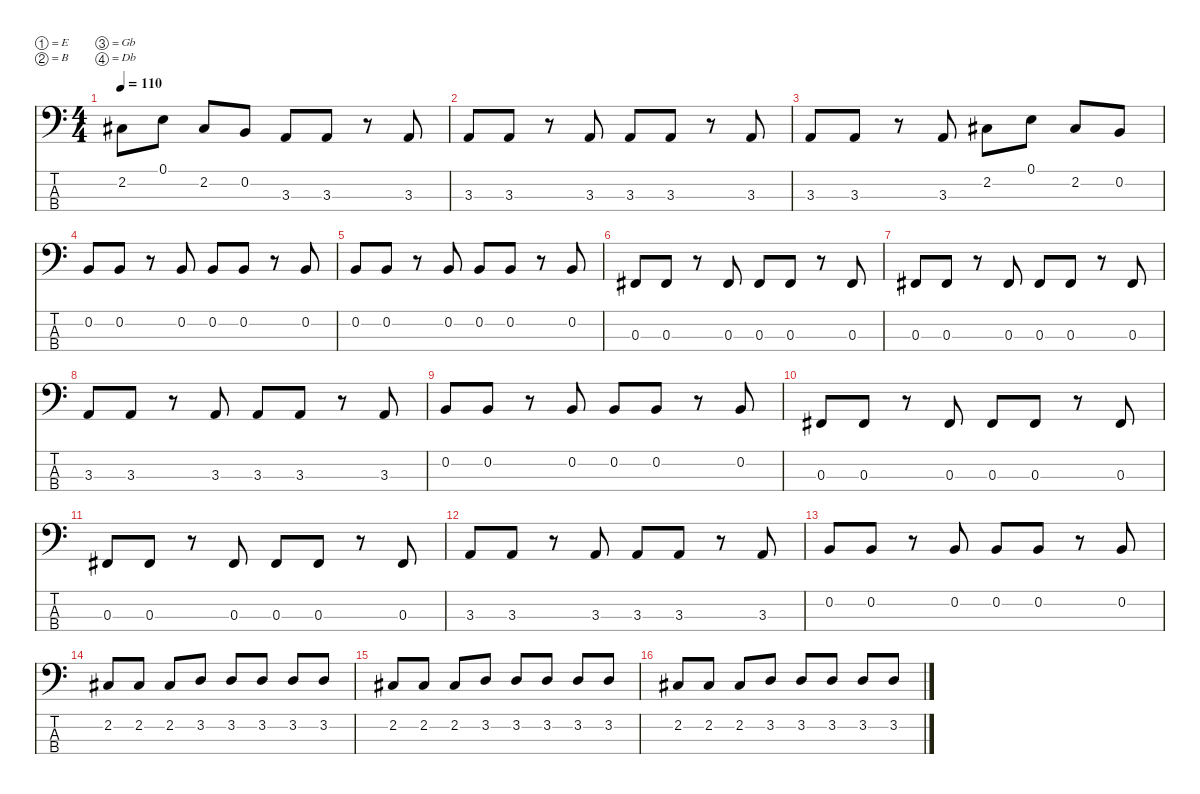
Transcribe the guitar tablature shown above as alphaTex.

\defaultSystemsLayout 4
\hideDynamics
\bracketExtendMode nobrackets
\singleTrackTrackNamePolicy hidden
\multiTrackTrackNamePolicy hidden
\firstSystemTrackNameMode fullname
\firstSystemTrackNameOrientation horizontal
\otherSystemsTrackNameOrientation horizontal
\track ("Bass [Jeff Caxide]" "el.bs.") {instrument electricbasspick}
\staff {score tabs}
\tuning (E2 B1 Gb1 Db1)
\ts (4 4)
\tempo 110
\clef f4
\ks c
2.2{acc #}.8{dy f beam Down} 0.1.8{beam Down} 2.2{acc #}.8{beam Up} 0.2.8{beam Up} 3.3.8{beam Up} 3.3.8{beam Up} r.8{beam Up} 3.3.8{beam Up} |
3.3.8{beam Up} 3.3.8{beam Up} r.8{beam Up} 3.3.8{beam Up} 3.3.8{beam Up} 3.3.8{beam Up} r.8{beam Up} 3.3.8{beam Up} |
3.3.8{beam Up} 3.3.8{beam Up} r.8{beam Up} 3.3.8{beam Up} 2.2{acc #}.8{beam Down} 0.1.8{beam Down} 2.2{acc #}.8{beam Up} 0.2.8{beam Up} |
0.2.8{beam Up} 0.2.8{beam Up} r.8{beam Up} 0.2.8{beam Up} 0.2.8{beam Up} 0.2.8{beam Up} r.8{beam Up} 0.2.8{beam Up} |
0.2.8{beam Up} 0.2.8{beam Up} r.8{beam Up} 0.2.8{beam Up} 0.2.8{beam Up} 0.2.8{beam Up} r.8{beam Up} 0.2.8{beam Up} |
0.3{acc #}.8{beam Up} 0.3{acc #}.8{beam Up} r.8{beam Up} 0.3{acc #}.8{beam Up} 0.3{acc #}.8{beam Up} 0.3{acc #}.8{beam Up} r.8{beam Up} 0.3{acc #}.8{beam Up} |
0.3{acc #}.8{beam Up} 0.3{acc #}.8{beam Up} r.8{beam Up} 0.3{acc #}.8{beam Up} 0.3{acc #}.8{beam Up} 0.3{acc #}.8{beam Up} r.8{beam Up} 0.3{acc #}.8{beam Up} |
3.3.8{beam Up} 3.3.8{beam Up} r.8{beam Up} 3.3.8{beam Up} 3.3.8{beam Up} 3.3.8{beam Up} r.8{beam Up} 3.3.8{beam Up} |
0.2.8{beam Up} 0.2.8{beam Up} r.8{beam Up} 0.2.8{beam Up} 0.2.8{beam Up} 0.2.8{beam Up} r.8{beam Up} 0.2.8{beam Up} |
0.3{acc #}.8{beam Up} 0.3{acc #}.8{beam Up} r.8{beam Up} 0.3{acc #}.8{beam Up} 0.3{acc #}.8{beam Up} 0.3{acc #}.8{beam Up} r.8{beam Up} 0.3{acc #}.8{beam Up} |
0.3{acc #}.8{beam Up} 0.3{acc #}.8{beam Up} r.8{beam Up} 0.3{acc #}.8{beam Up} 0.3{acc #}.8{beam Up} 0.3{acc #}.8{beam Up} r.8{beam Up} 0.3{acc #}.8{beam Up} |
3.3.8{beam Up} 3.3.8{beam Up} r.8{beam Up} 3.3.8{beam Up} 3.3.8{beam Up} 3.3.8{beam Up} r.8{beam Up} 3.3.8{beam Up} |
0.2.8{beam Up} 0.2.8{beam Up} r.8{beam Up} 0.2.8{beam Up} 0.2.8{beam Up} 0.2.8{beam Up} r.8{beam Up} 0.2.8{beam Up} |
2.2{acc #}.8{beam Up} 2.2{acc #}.8{beam Up} 2.2{acc #}.8{beam Up} 3.2.8{beam Up} 3.2.8{beam Up} 3.2.8{beam Up} 3.2.8{beam Up} 3.2.8{beam Up} |
2.2{acc #}.8{beam Up} 2.2{acc #}.8{beam Up} 2.2{acc #}.8{beam Up} 3.2.8{beam Up} 3.2.8{beam Up} 3.2.8{beam Up} 3.2.8{beam Up} 3.2.8{beam Up} |
2.2{acc #}.8{beam Up} 2.2{acc #}.8{beam Up} 2.2{acc #}.8{beam Up} 3.2.8{beam Up} 3.2.8{beam Up} 3.2.8{beam Up} 3.2.8{beam Up} 3.2.8{beam Up}
